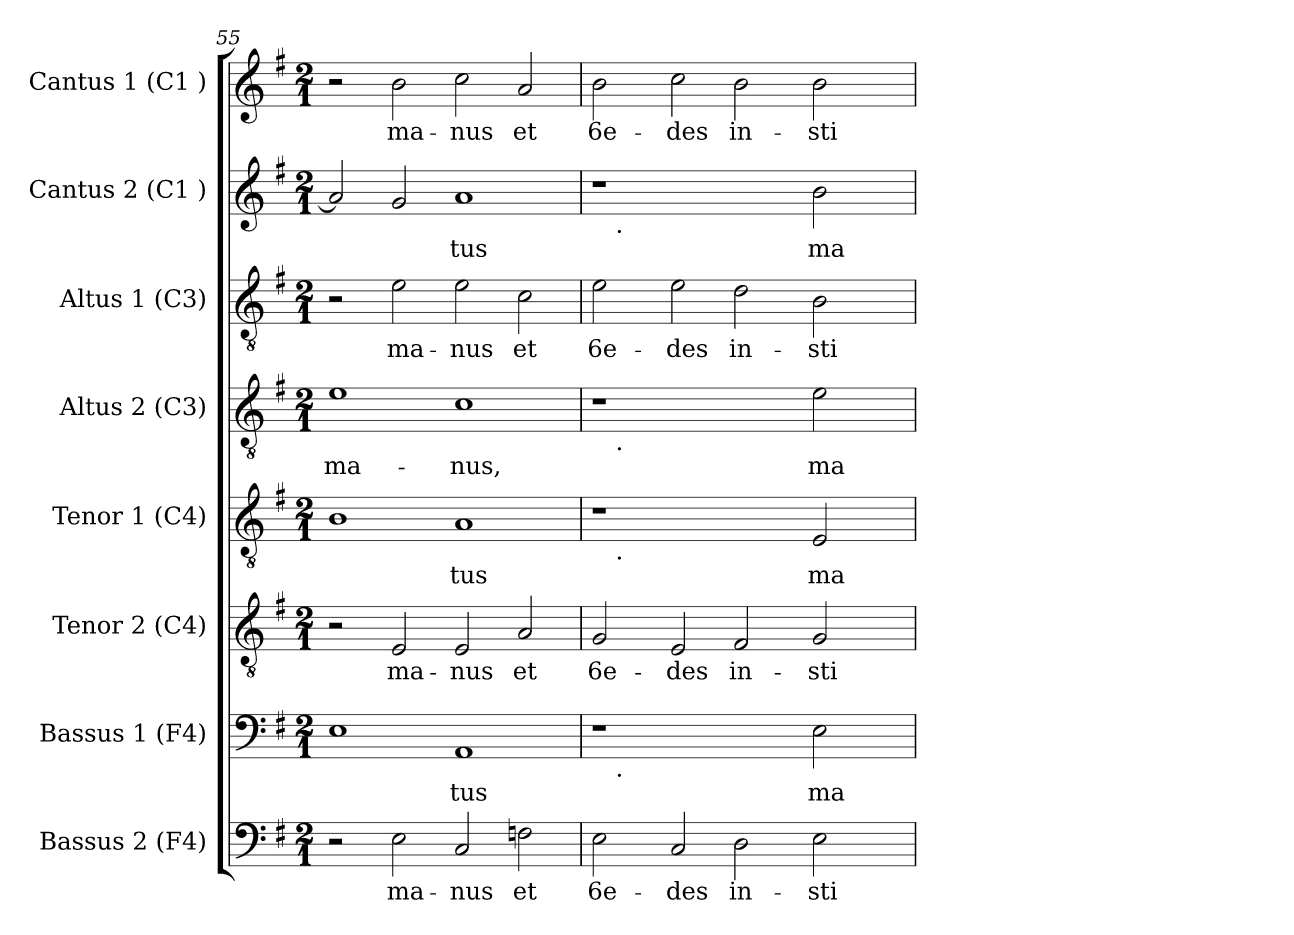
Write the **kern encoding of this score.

**kern	**text	**kern	**text	**kern	**text	**kern	**text	**kern	**text	**kern	**text	**kern	**text	**kern	**text
*part8	*part8	*part7	*part7	*part6	*part6	*part5	*part5	*part4	*part4	*part3	*part3	*part2	*part2	*part1	*part1
*staff8	*staff8	*staff7	*staff7	*staff6	*staff6	*staff5	*staff5	*staff4	*staff4	*staff3	*staff3	*staff2	*staff2	*staff1	*staff1
*I"Bassus 2 (F4)	*	*I"Bassus 1 (F4)	*	*I"Tenor 2 (C4)	*	*I"Tenor 1 (C4)	*	*I"Altus 2 (C3)	*	*I"Altus 1 (C3)	*	*I"Cantus 2 (C1 )	*	*I"Cantus 1 (C1 )	*
*I'B2	*	*I'B1	*	*I'T2	*	*I'T1	*	*I'A2	*	*I'A1	*	*I'C2	*	*I'C1	*
*clefF4	*	*clefF4	*	*clefGv2	*	*clefGv2	*	*clefGv2	*	*clefGv2	*	*clefG2	*	*clefG2	*
*k[f#]	*	*k[f#]	*	*k[f#]	*	*k[f#]	*	*k[f#]	*	*k[f#]	*	*k[f#]	*	*k[f#]	*
*G:	*	*G:	*	*G:	*	*G:	*	*G:	*	*G:	*	*G:	*	*G:	*
*M2/1	*	*M2/1	*	*M2/1	*	*M2/1	*	*M2/1	*	*M2/1	*	*M2/1	*	*M2/1	*
=55	=55	=55	=55	=55	=55	=55	=55	=55	=55	=55	=55	=55	=55	=55	=55
!	!	!	!	!	!	!	!	!	!LO:LY:b:cj	!	!	!	!	!	!
2r	.	1E	.	2r	.	1B	.	1e	ma-	2r	.	2a/]	.	2r	.
!	!LO:LY:b:cj	!	!	!	!LO:LY:b:cj	!	!	!	!	!	!LO:LY:b:cj	!	!	!	!LO:LY:b:cj
2E\	ma-	.	.	2E/	ma-	.	.	.	.	2e\	ma-	2g/	.	2b\	ma-
!	!LO:LY:b:cj	!	!LO:LY:b:cj	!	!LO:LY:b:cj	!	!LO:LY:b:cj	!	!LO:LY:b:cj	!	!LO:LY:b:cj	!	!LO:LY:b:cj	!	!LO:LY:b:cj
2C/	-nus	1AA	-tus	2E/	-nus	1A	-tus	1c	-nus,	2e\	-nus	1a	-tus	2cc\	-nus
!	!LO:LY:b:cj	!	!	!	!LO:LY:b:cj	!	!	!	!	!	!LO:LY:b:cj	!	!	!	!LO:LY:b:cj
2F\	et	.	.	2A/	et	.	.	.	.	2c\	et	.	.	2a/	et
!!LO:LB:g=z
=56	=56	=56	=56	=56	=56	=56	=56	=56	=56	=56	=56	=56	=56	=56	=56
!	!LO:LY:b:cj	!	!	!	!LO:LY:b:cj	!	!	!	!	!	!LO:LY:b:cj	!	!	!	!LO:LY:b:cj
*	*	*^	*	*	*	*^	*	*^	*	*	*	*^	*	*	*
2E\	6e-	1r	16.ryy	.	2G/	6e-	1r	16.ryy	.	1r	16.ryy	.	2e\	6e-	1r	16.ryy	.	2b\	6e-
!	!	!	!	!	!	!	!	!	!	!	!	!	!	!	!	!LO:TX:b:t=.	!	!	!
!	!	!	!	!	!	!	!	!	!	!	!LO:TX:b:t=.	!	!	!	!	!	!	!	!
!	!	!	!	!	!	!	!	!LO:TX:b:t=.	!	!	!	!	!	!	!	!	!	!	!
!	!	!	!LO:TX:b:t=.	!	!	!	!	!	!	!	!	!	!	!	!	!	!	!	!
.	.	.	1ryy	.	.	.	.	1ryy	.	.	1ryy	.	.	.	.	1ryy	.	.	.
!	!LO:LY:b:cj	!	!	!	!	!LO:LY:b:cj	!	!	!	!	!	!	!	!LO:LY:b:cj	!	!	!	!	!LO:LY:b:cj
2C/	-des	.	.	.	2E/	-des	.	.	.	.	.	.	2e\	-des	.	.	.	2cc\	-des
!	!LO:LY:b:cj	!	!	!	!	!LO:LY:b:cj	!	!	!	!	!	!	!	!LO:LY:b:cj	!	!	!	!	!LO:LY:b:cj
2D\	in-	2ryy	.	.	2F#/	in-	2ryy	.	.	2ryy	.	.	2d\	in-	2ryy	.	.	2b\	in-
.	.	.	2ryy	.	.	.	.	2ryy	.	.	2ryy	.	.	.	.	2ryy	.	.	.
!	!LO:LY:b:cj	!	!	!LO:LY:b:cj	!	!LO:LY:b:cj	!	!	!LO:LY:b:cj	!	!	!LO:LY:b:cj	!	!LO:LY:b:cj	!	!	!LO:LY:b:cj	!	!LO:LY:b:cj
2E\	-sti-	2E\	.	ma-	2G/	-sti-	2E/	.	ma-	2e\	.	ma-	2B\	-sti-	2b\	.	ma-	2b\	-sti-
.	.	.	4ryy	.	.	.	.	4ryy	.	.	4ryy	.	.	.	.	4ryy	.	.	.
.	.	.	8ryy	.	.	.	.	8ryy	.	.	8ryy	.	.	.	.	8ryy	.	.	.
.	.	.	32ryy	.	.	.	.	32ryy	.	.	32ryy	.	.	.	.	32ryy	.	.	.
*	*	*	*	*	*	*	*v	*v	*	*	*	*	*	*	*v	*v	*	*	*
*	*	*v	*v	*	*	*	*	*	*v	*v	*	*	*	*	*	*	*
=	=	=	=	=	=	=	=	=	=	=	=	=	=	=	=
*-	*-	*-	*-	*-	*-	*-	*-	*-	*-	*-	*-	*-	*-	*-	*-
